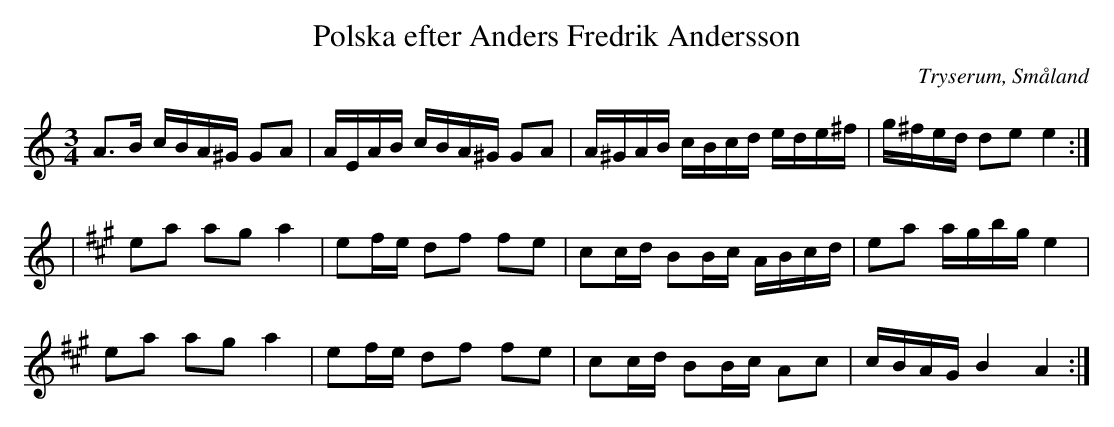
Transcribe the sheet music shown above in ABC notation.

X:1
Q: 100
T:Polska efter Anders Fredrik Andersson
L:1/16
M:3/4
O: Tryserum, Småland
K:Am
A2>B2 cBA^G G2A2 | AEAB cBA^G G2A2 | A^GAB cBcd ede^f | g^fed d2e2 e4 :|
|[K:A] e2a2 a2g2- a4 | e2fe d2f2 f2e2 | c2cd B2Bc ABcd | e2a2 agbg e4 |
e2a2 a2g2- a4 | e2fe d2f2 f2e2 | c2cd B2Bc A2c2 | cBAG B4 A4 :|
